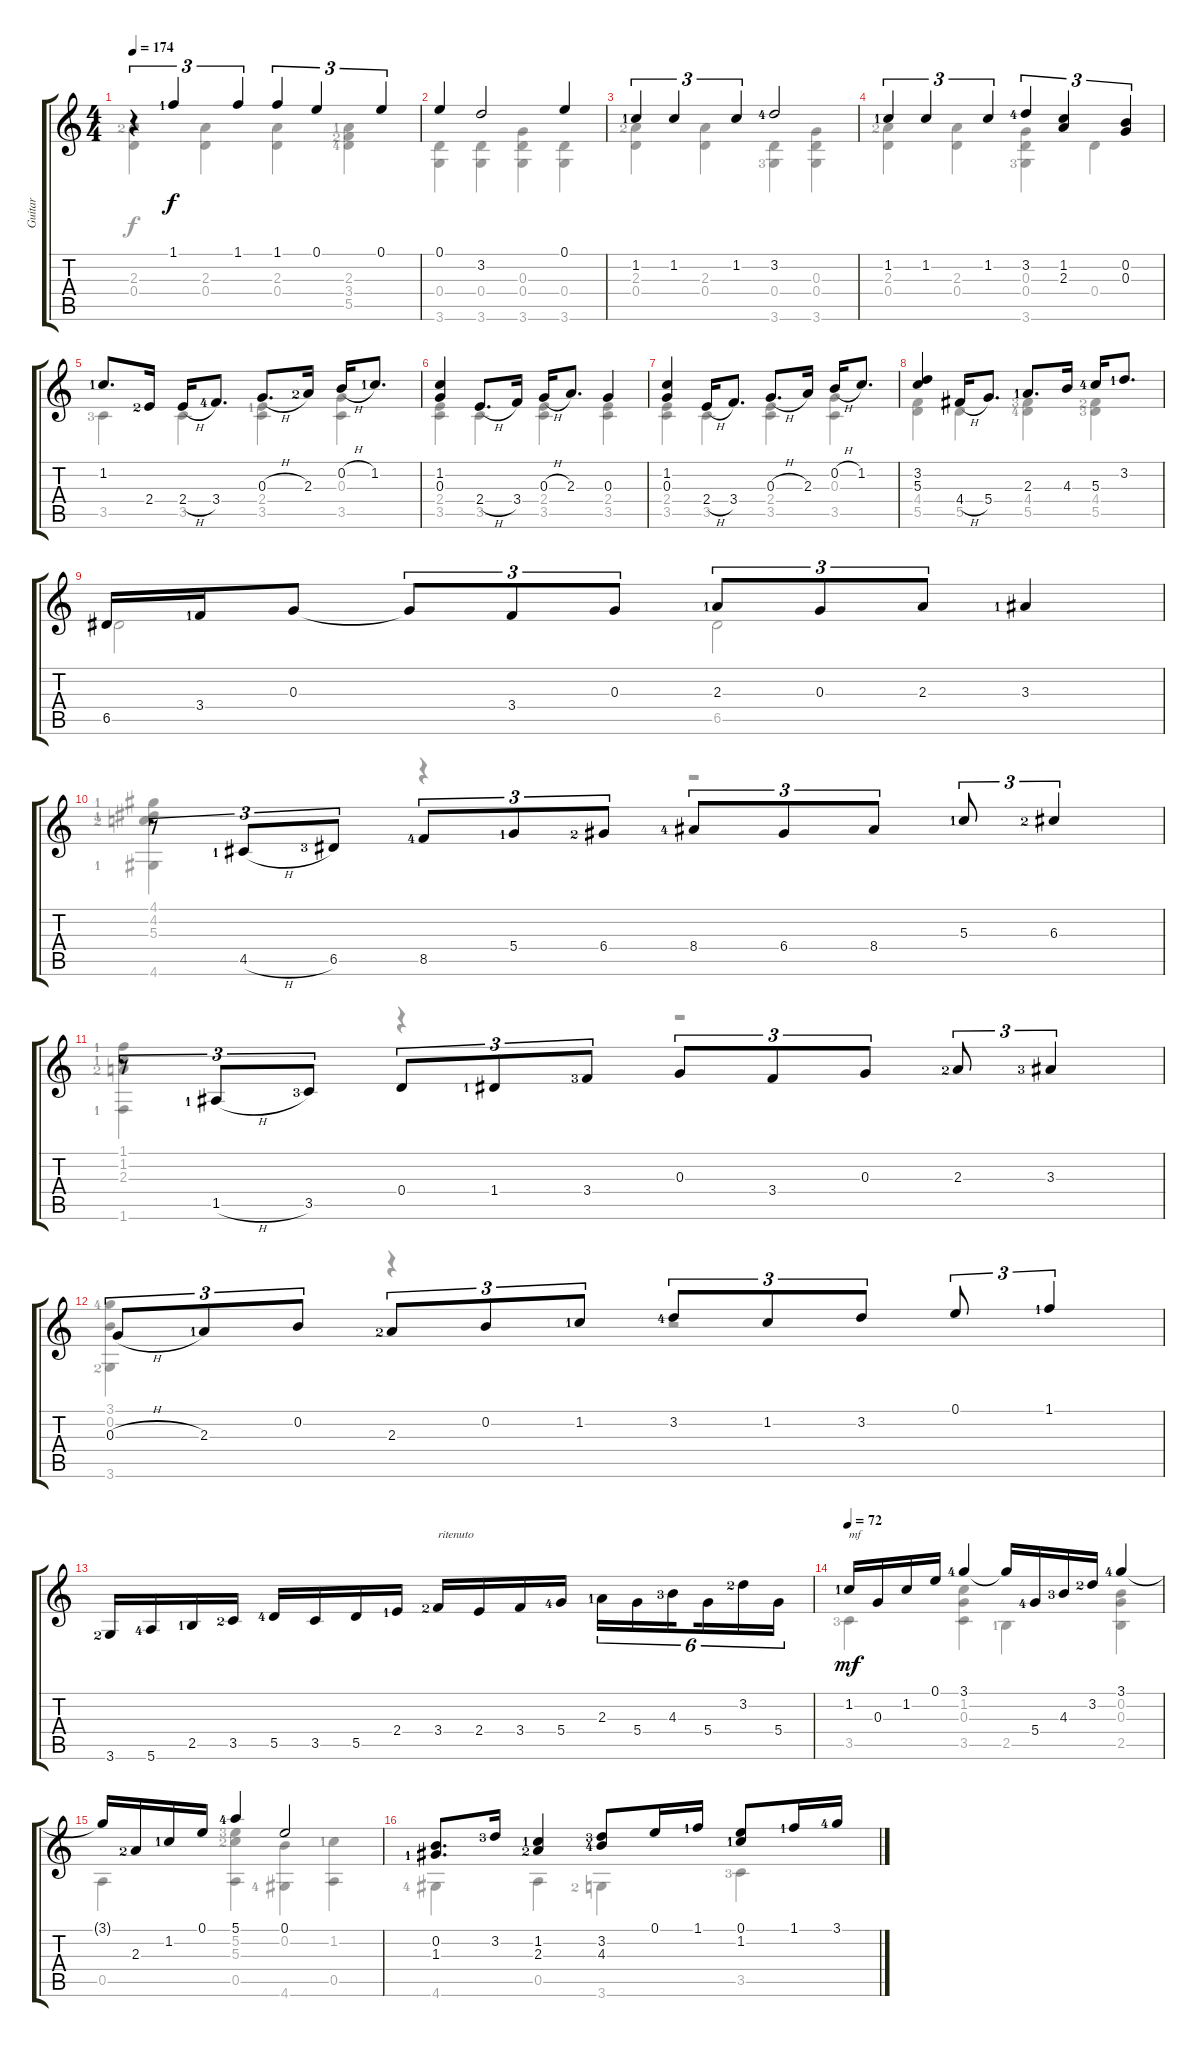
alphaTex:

\track ("Guitar" "Guitar") {instrument acousticguitarnylon}
\staff {score tabs}
\tuning (E4 B3 G3 D3 A2 E2) {hide}
\voice
\ts (4 4)
\tempo 174
\clef g2
\ks c
r.4{tu (3 2) dy f} 1.1{lf 2}.4{tu (3 2)} 1.1.4{tu (3 2)} 1.1.4{tu (3 2)} 0.1.4{tu (3 2)} 0.1.4{tu (3 2)} |
0.1.4 3.2.2 0.1.4 |
1.2{lf 2}.4{tu (3 2)} 1.2.4{tu (3 2)} 1.2.4{tu (3 2)} 3.2{lf 5}.2 |
1.2{lf 2}.4{tu (3 2)} 1.2.4{tu (3 2)} 1.2.4{tu (3 2)} 3.2{lf 5}.4{tu (3 2)} (1.2 2.3).4{tu (3 2)} (0.2 0.3).4{tu (3 2)} |
1.2{lf 2}.8{d} 2.4{lf 3}.16 2.4{h}.16 3.4{lf 5}.8{d} 0.3{h}.8{d} 2.3{lf 3}.16 0.2{h}.16 1.2{lf 2}.8{d} |
(1.2 0.3).4 2.4{h}.8{d} 3.4.16 0.3{h}.16 2.3.8{d} 0.3.4 |
(1.2 0.3).4 2.4{h}.16 3.4.8{d} 0.3{h}.8{d} 2.3.16 0.2{h}.16 1.2.8{d} |
(3.2 5.3).4 4.4{h}.16 5.4.8{d} 2.3{lf 2}.8{d} 4.3.16 5.3{lf 5}.16 3.2{lf 2}.8{d} |
6.5.16 3.4{lf 2}.16 0.3.8 0.3{t}.8{tu (3 2)} 3.4.8{tu (3 2)} 0.3.8{tu (3 2)} 2.3{lf 2}.8{tu (3 2)} 0.3.8{tu (3 2)} 2.3.8{tu (3 2)} 3.3{lf 2}.4 |
r.8{tu (3 2)} 4.5{h lf 2}.8{tu (3 2)} 6.5{lf 4}.8{tu (3 2)} 8.5{lf 5}.8{tu (3 2)} 5.4{lf 2}.8{tu (3 2)} 6.4{lf 3}.8{tu (3 2)} 8.4{lf 5}.8{tu (3 2)} 6.4.8{tu (3 2)} 8.4.8{tu (3 2)} 5.3{lf 2}.8{tu (3 2)} 6.3{lf 3}.4{tu (3 2)} |
r.8{tu (3 2)} 1.5{h lf 2}.8{tu (3 2)} 3.5{lf 4}.8{tu (3 2)} 0.4.8{tu (3 2)} 1.4{lf 2}.8{tu (3 2)} 3.4{lf 4}.8{tu (3 2)} 0.3.8{tu (3 2)} 3.4.8{tu (3 2)} 0.3.8{tu (3 2)} 2.3{lf 3}.8{tu (3 2)} 3.3{lf 4}.4{tu (3 2)} |
0.3{h}.8{tu (3 2)} 2.3{lf 2}.8{tu (3 2)} 0.2.8{tu (3 2)} 2.3{lf 3}.8{tu (3 2)} 0.2.8{tu (3 2)} 1.2{lf 2}.8{tu (3 2)} 3.2{lf 5}.8{tu (3 2)} 1.2.8{tu (3 2)} 3.2.8{tu (3 2)} 0.1.8{tu (3 2)} 1.1{lf 2}.4{tu (3 2)} |
3.6{lf 3}.16 5.6{lf 5}.16 2.5{lf 2}.16 3.5{lf 3}.16 5.5{lf 5}.16 3.5.16 5.5.16 2.4{lf 2}.16 3.4{lf 3}.16{txt "ritenuto"} 2.4.16 3.4.16 5.4{lf 5}.16 2.3{lf 2}.16{tu (6 4)} 5.4.16{tu (6 4)} 4.3{lf 4}.16{tu (6 4) beam splitsecondary} 5.4.16{tu (6 4)} 3.2{lf 3}.16{tu (6 4)} 5.4.16{tu (6 4)} |
\tempo 72
1.2{lf 2}.16{txt "mf" dy mf} 0.3.16 1.2.16 0.1.16 3.1{lf 5}.4 3.1{t}.16 5.4{lf 5}.16 4.3{lf 4}.16 3.2{lf 3}.16 3.1{lf 5}.4 |
3.1{t}.16 2.3{lf 3}.16 1.2{lf 2}.16 0.1.16 5.1{lf 5}.4 0.1.2 |
(0.2 1.3{lf 2}).8{d} 3.2{lf 4}.16 (1.2{lf 2} 2.3{lf 3}).4 (3.2{lf 4} 4.3{lf 5}).8 0.1.16 1.1{lf 2}.16 (0.1 1.2{lf 2}).8 1.1{lf 2}.16 3.1{lf 5}.16
\voice
\clef g2
\ottava regular
\simile none
\ks c
(2.3{lf 3} 0.4).4{dy f} (2.3 0.4).4 (2.3 0.4).4 (2.3{lf 2} 3.4{lf 3} 5.5{lf 5}).4 |
(0.4 3.6).4 (0.4 3.6).4 (0.3 0.4 3.6).4 (0.4 3.6).4 |
(2.3{lf 3} 0.4).4 (2.3 0.4).4 (0.4 3.6{lf 4}).4 (0.3 0.4 3.6).4 |
(2.3{lf 3} 0.4).4 (2.3 0.4).4 (0.3 0.4 3.6{lf 4}).4 0.4.4 |
3.5{lf 4}.4 3.5.4 (2.4{lf 2} 3.5).4 (0.3 3.5).4 |
(2.4 3.5).4 3.5.4 (2.4 3.5).4 (2.4 3.5).4 |
(2.4 3.5).4 3.5.4 (2.4 3.5).4 (0.3 3.5).4 |
(4.4 5.5).4 5.5.4 (4.4{lf 4} 5.5{lf 5}).4 (4.4{lf 3} 5.5{lf 4}).4 |
6.5{lf 5}.2 6.5.2 |
(4.1{lf 2} 4.2{lf 2} 5.3{lf 3} 4.6{lf 2}).4 r.4 r.2 |
(1.1{lf 2} 1.2{lf 2} 2.3{lf 3} 1.6{lf 2}).4 r.4 r.2 |
(3.1{lf 5} 0.2 3.6{lf 3}).4 r.4 r.2 |
|
3.5{lf 4}.4{dy mf} (1.2 0.3 3.5).4 2.5{lf 2}.4 (0.2 0.3 2.5).4 |
0.5.4 (5.2{lf 4} 5.3{lf 3} 0.5).4 (0.2 4.6{lf 5}).4 (1.2{lf 2} 0.5).4 |
4.6{lf 5}.4 0.5.4 3.6{lf 3}.4 3.5{lf 4}.4
